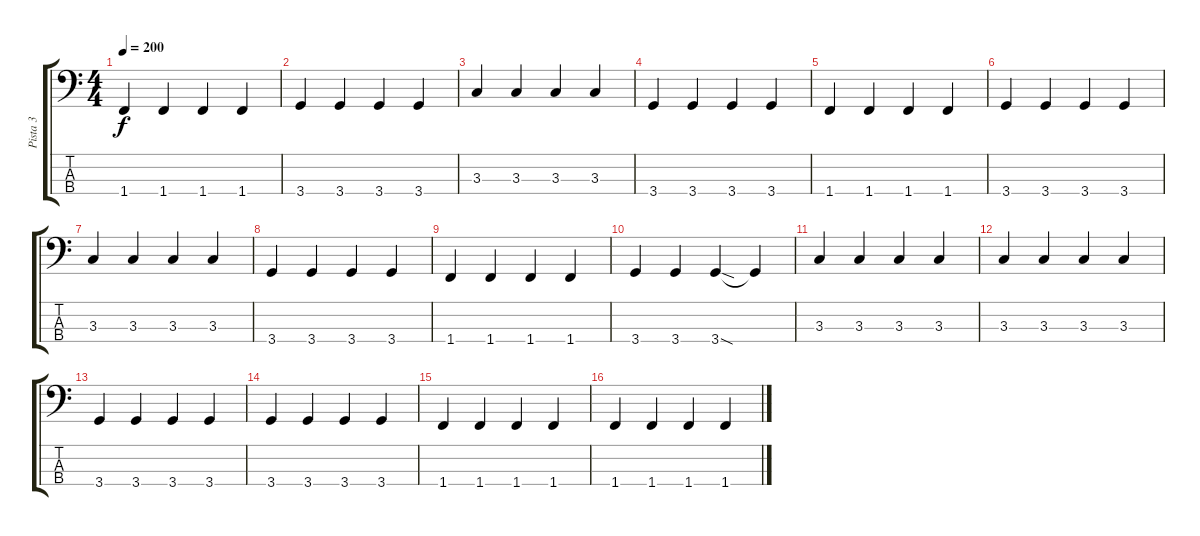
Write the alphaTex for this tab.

\track ("Pista 3" "Pista 3") {instrument electricbasspick}
\staff {score tabs}
\tuning (G2 D2 A1 E1) {hide}
\ts (4 4)
\tempo 200
\clef f4
\ks c
1.4.4{dy f} 1.4.4 1.4.4 1.4.4 |
3.4.4 3.4.4 3.4.4 3.4.4 |
3.3.4 3.3.4 3.3.4 3.3.4 |
3.4.4 3.4.4 3.4.4 3.4.4 |
1.4.4 1.4.4 1.4.4 1.4.4 |
3.4.4 3.4.4 3.4.4 3.4.4 |
3.3.4 3.3.4 3.3.4 3.3.4 |
3.4.4 3.4.4 3.4.4 3.4.4 |
1.4.4 1.4.4 1.4.4 1.4.4 |
3.4.4 3.4.4 3.4{sod}.4 3.4{t}.4 |
3.3.4 3.3.4 3.3.4 3.3.4 |
3.3.4 3.3.4 3.3.4 3.3.4 |
3.4.4 3.4.4 3.4.4 3.4.4 |
3.4.4 3.4.4 3.4.4 3.4.4 |
1.4.4 1.4.4 1.4.4 1.4.4 |
1.4.4 1.4.4 1.4.4 1.4.4
